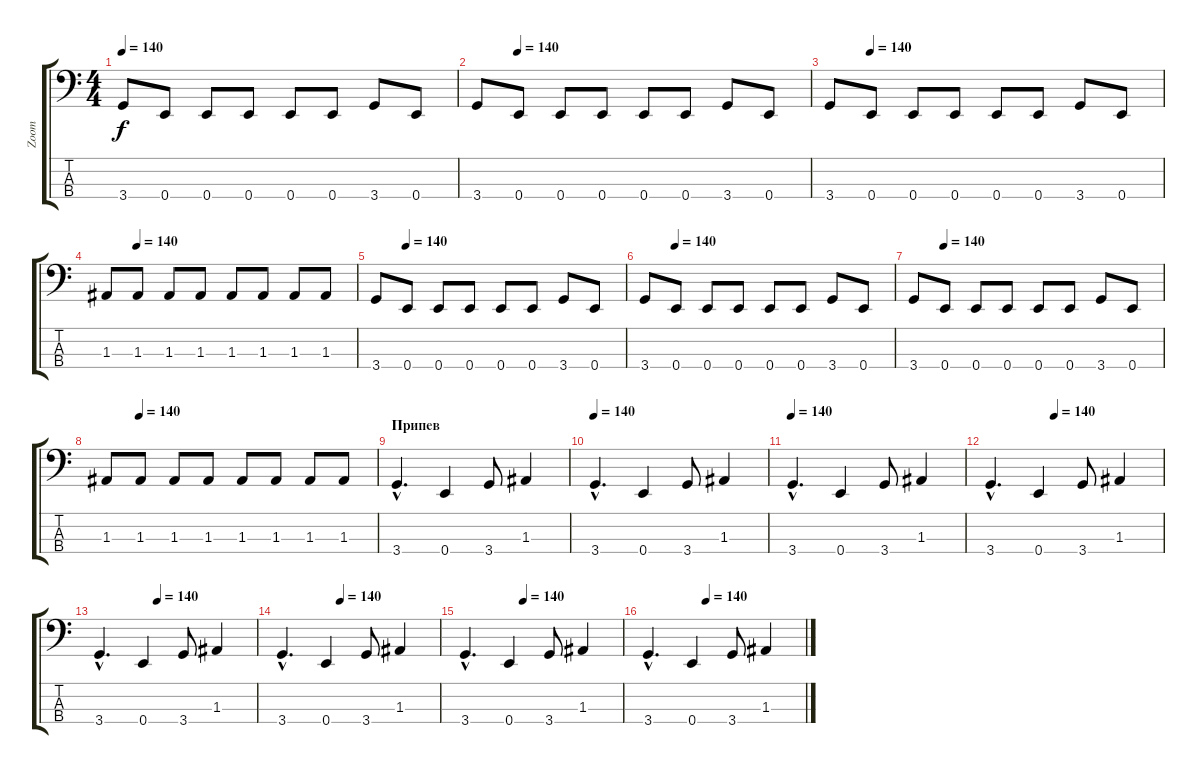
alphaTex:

\track ("Zoom" "Zoom") {instrument electricbassfinger}
\staff {score tabs}
\tuning (G2 D2 A1 E1) {hide}
\ts (4 4)
\tempo 140
\clef f4
\ks c
3.4.8{dy f} 0.4.8 0.4.8 0.4.8 0.4.8 0.4.8 3.4.8 0.4.8 |
\tempo (140 0.125)
3.4.8 0.4.8 0.4.8 0.4.8 0.4.8 0.4.8 3.4.8 0.4.8 |
\tempo (140 0.125)
3.4.8 0.4.8 0.4.8 0.4.8 0.4.8 0.4.8 3.4.8 0.4.8 |
\tempo (140 0.125)
1.3.8 1.3.8 1.3.8 1.3.8 1.3.8 1.3.8 1.3.8 1.3.8 |
\tempo (140 0.125)
3.4.8 0.4.8 0.4.8 0.4.8 0.4.8 0.4.8 3.4.8 0.4.8 |
\tempo (140 0.125)
3.4.8 0.4.8 0.4.8 0.4.8 0.4.8 0.4.8 3.4.8 0.4.8 |
\tempo (140 0.125)
3.4.8 0.4.8 0.4.8 0.4.8 0.4.8 0.4.8 3.4.8 0.4.8 |
\tempo (140 0.125)
1.3.8 1.3.8 1.3.8 1.3.8 1.3.8 1.3.8 1.3.8 1.3.8 |
\section ("" "Припев")
3.4{hac}.4{d} 0.4.4 3.4.8 1.3.4 |
\tempo 140
3.4{hac}.4{d} 0.4.4 3.4.8 1.3.4 |
\tempo 140
3.4{hac}.4{d} 0.4.4 3.4.8 1.3.4 |
\tempo (140 0.375)
3.4{hac}.4{d} 0.4.4 3.4.8 1.3.4 |
\tempo (140 0.375)
3.4{hac}.4{d} 0.4.4 3.4.8 1.3.4 |
\tempo (140 0.375)
3.4{hac}.4{d} 0.4.4 3.4.8 1.3.4 |
\tempo (140 0.375)
3.4{hac}.4{d} 0.4.4 3.4.8 1.3.4 |
\tempo (140 0.375)
3.4{hac}.4{d} 0.4.4 3.4.8 1.3.4
